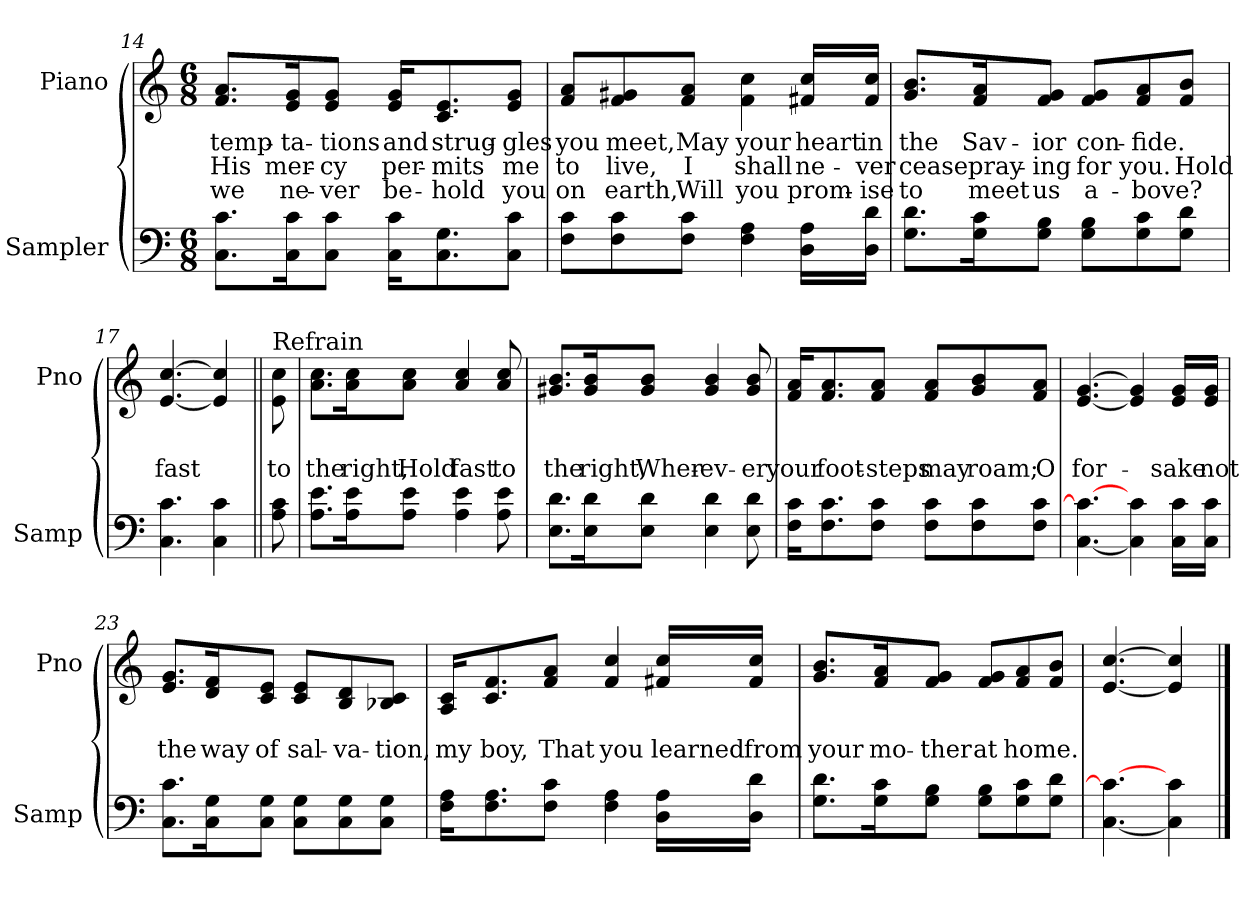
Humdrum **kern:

**kern	**kern	**text	**text	**text
*part2	*part1	*part1	*part1	*part1
*staff2	*staff1	*staff1	*staff1	*staff1
*I"Sampler	*I"Piano	*	*	*
*I'Samp	*I'Pno	*	*	*
*clefF4	*clefG2	*	*	*
*M6/8	*M6/8	*	*	*
=14	=14	=14	=14	=14
8.C\ 8.c\L	8.f/ 8.a/L	temp-	His	we
16C\ 16c\K	16e/ 16g/K	-ta-	mer-	ne-
8C\ 8c\J	8e/ 8g/J	-tions	-cy	-ver
16C\ 16c\KL	16e/ 16g/KL	and	per-	be-
8.C\ 8.G\	8.c/ 8.e/	strug-	-mits	-hold
8C\ 8c\J	8e/ 8g/J	-gles	me	you
=15	=15	=15	=15	=15
8F\ 8c\L	8f/ 8a/L	you	to	on
8F\ 8c\	8f/ 8g#X/	meet,	live,	earth,
8F\ 8c\J	8f/ 8a/J	May	I	Will
4F 4A	4f\ 4cc\	your	shall	you
16D\ 16A\LL	16f#X/ 16cc/LL	heart	ne-	prom-
16D\ 16d\JJ	16f#/ 16cc/JJ	in	-ver	-ise
=16	=16	=16	=16	=16
8.G\ 8.d\L	8.g/ 8.b/L	the	cease	to
16G\ 16c\K	16f/ 16a/K	Sav-	pray-	meet
8G\ 8B\J	8f/ 8g/J	-ior	-ing	us
8G\ 8B\L	8f/ 8g/L	con-	for	a-
8G\ 8c\	8f/ 8a/	-fide.	you.	-bove?
8G\ 8d\J	8f/ 8b/J	.	Hold	.
=17	=17	=17	=17	=17
4.C 4.c	[4.e [4.cc	.	fast	.
4C 4c	4e] 4cc]	.	.	.
=18||	=18||	=18||	=18||	=18||
!	!LO:TX:t=Refrain	!	!	!
8A 8c	8e\ 8cc\	.	to	.
=19	=19	=19	=19	=19
8.A\ 8.e\L	8.a\ 8.cc\L	.	the	.
16A\ 16e\K	16a\ 16cc\K	.	right,	.
8A\ 8e\J	8a\ 8cc\J	.	Hold	.
4A 4e	4a/ 4cc/	.	fast	.
8A 8e	8a/ 8cc/	.	to	.
=20	=20	=20	=20	=20
8.E\ 8.d\L	8.g#X/ 8.b/L	.	the	.
16E\ 16d\K	16g#/ 16b/K	.	right,	.
8E\ 8d\J	8g#/ 8b/J	.	Wher-	.
4E 4d	4g# 4b	.	-ev-	.
8E 8d	8g# 8b	.	-er	.
=21	=21	=21	=21	=21
16F\ 16c\KL	16f/ 16a/KL	.	your	.
8.F\ 8.c\	8.f/ 8.a/	.	foot-	.
8F\ 8c\J	8f/ 8a/J	.	-steps	.
8F\ 8c\L	8f/ 8a/L	.	may	.
8F\ 8c\	8g/ 8b/	.	roam;	.
8F\ 8c\J	8f/ 8a/J	.	O	.
=22	=22	=22	=22	=22
[4.C 4.c_	[4.e [4.g	.	for-	.
4C] 4c	4e] 4g]	.	.	.
16C\ 16c\LL	16e/ 16g/LL	.	-sake	.
16C\ 16c\JJ	16e/ 16g/JJ	.	not	.
=23	=23	=23	=23	=23
8.C\ 8.c\L	8.e/ 8.g/L	.	the	.
16C\ 16G\K	16d/ 16f/K	.	way	.
8C\ 8G\J	8c/ 8e/J	.	of	.
8C\ 8G\L	8c/ 8e/L	.	sal-	.
8C\ 8G\	8B/ 8d/	.	-va-	.
8C\ 8G\J	8B-X/ 8c/J	.	-tion,	.
=24	=24	=24	=24	=24
16F\ 16A\KL	16A/ 16c/KL	.	my	.
8.F\ 8.A\	8.c/ 8.f/	.	boy,	.
8F\ 8c\J	8f/ 8a/J	.	That	.
4F 4A	4f 4cc	.	you	.
16D\ 16A\LL	16f#X/ 16cc/LL	.	learned	.
16D\ 16d\JJ	16f#/ 16cc/JJ	.	from	.
=25	=25	=25	=25	=25
8.G\ 8.d\L	8.g/ 8.b/L	.	your	.
16G\ 16c\K	16f/ 16a/K	.	mo-	.
8G\ 8B\J	8f/ 8g/J	.	-ther	.
8G\ 8B\L	8f/ 8g/L	.	at	.
8G\ 8c\	8f/ 8a/	.	home.	.
8G\ 8d\J	8f/ 8b/J	.	.	.
=26	=26	=26	=26	=26
[4.C 4.c_	[4.e [4.cc	.	.	.
4C] 4c	4e] 4cc]	.	.	.
==	==	==	==	==
*-	*-	*-	*-	*-
